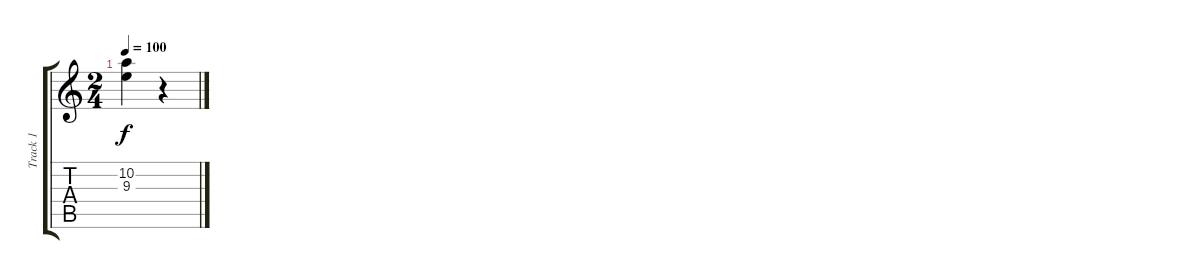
\track ("Track 1" "Track 1") {instrument acousticguitarnylon}
\staff {score tabs}
\tuning (E4 B3 G3 D3 A2 E2) {hide}
\ts (2 4)
\tempo 100
\clef g2
\ks c
(10.2 9.3).4{dy f} r.4
